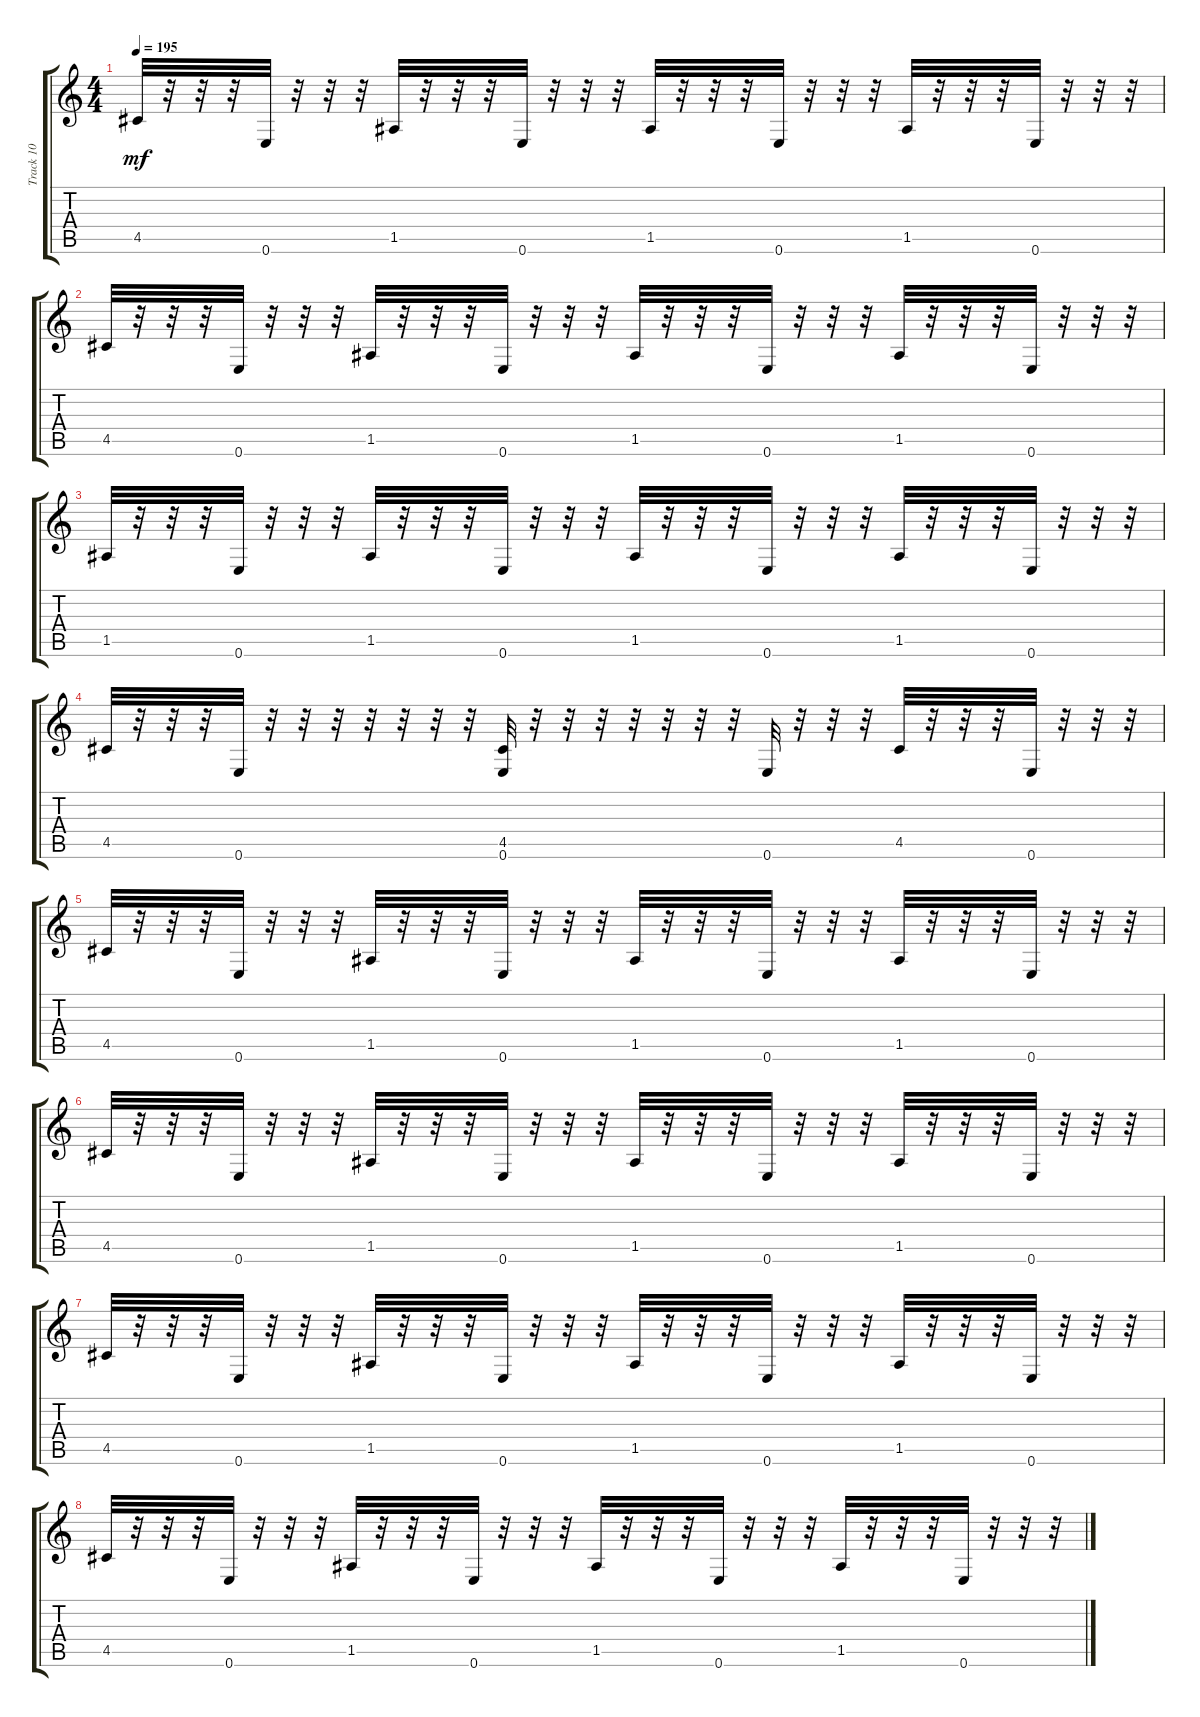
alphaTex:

\track ("Track 10" "Track 10") {instrument acousticguitarsteel}
\staff {score tabs}
\tuning (E4 B3 G3 D3 A2 E2) {hide}
\ts (4 4)
\tempo 195
\clef g2
\ks c
4.5.32{dy mf} r.32 r.32 r.32 0.6.32 r.32 r.32 r.32 1.5.32 r.32 r.32 r.32 0.6.32 r.32 r.32 r.32 1.5.32 r.32 r.32 r.32 0.6.32 r.32 r.32 r.32 1.5.32 r.32 r.32 r.32 0.6.32 r.32 r.32 r.32 |
4.5.32 r.32 r.32 r.32 0.6.32 r.32 r.32 r.32 1.5.32 r.32 r.32 r.32 0.6.32 r.32 r.32 r.32 1.5.32 r.32 r.32 r.32 0.6.32 r.32 r.32 r.32 1.5.32 r.32 r.32 r.32 0.6.32 r.32 r.32 r.32 |
1.5.32 r.32 r.32 r.32 0.6.32 r.32 r.32 r.32 1.5.32 r.32 r.32 r.32 0.6.32 r.32 r.32 r.32 1.5.32 r.32 r.32 r.32 0.6.32 r.32 r.32 r.32 1.5.32 r.32 r.32 r.32 0.6.32 r.32 r.32 r.32 |
4.5.32 r.32 r.32 r.32 0.6.32 r.32 r.32 r.32 r.32 r.32 r.32 r.32 (4.5 0.6).32 r.32 r.32 r.32 r.32 r.32 r.32 r.32 0.6.32 r.32 r.32 r.32 4.5.32 r.32 r.32 r.32 0.6.32 r.32 r.32 r.32 |
4.5.32 r.32 r.32 r.32 0.6.32 r.32 r.32 r.32 1.5.32 r.32 r.32 r.32 0.6.32 r.32 r.32 r.32 1.5.32 r.32 r.32 r.32 0.6.32 r.32 r.32 r.32 1.5.32 r.32 r.32 r.32 0.6.32 r.32 r.32 r.32 |
4.5.32 r.32 r.32 r.32 0.6.32 r.32 r.32 r.32 1.5.32 r.32 r.32 r.32 0.6.32 r.32 r.32 r.32 1.5.32 r.32 r.32 r.32 0.6.32 r.32 r.32 r.32 1.5.32 r.32 r.32 r.32 0.6.32 r.32 r.32 r.32 |
4.5.32 r.32 r.32 r.32 0.6.32 r.32 r.32 r.32 1.5.32 r.32 r.32 r.32 0.6.32 r.32 r.32 r.32 1.5.32 r.32 r.32 r.32 0.6.32 r.32 r.32 r.32 1.5.32 r.32 r.32 r.32 0.6.32 r.32 r.32 r.32 |
4.5.32 r.32 r.32 r.32 0.6.32 r.32 r.32 r.32 1.5.32 r.32 r.32 r.32 0.6.32 r.32 r.32 r.32 1.5.32 r.32 r.32 r.32 0.6.32 r.32 r.32 r.32 1.5.32 r.32 r.32 r.32 0.6.32 r.32 r.32 r.32
